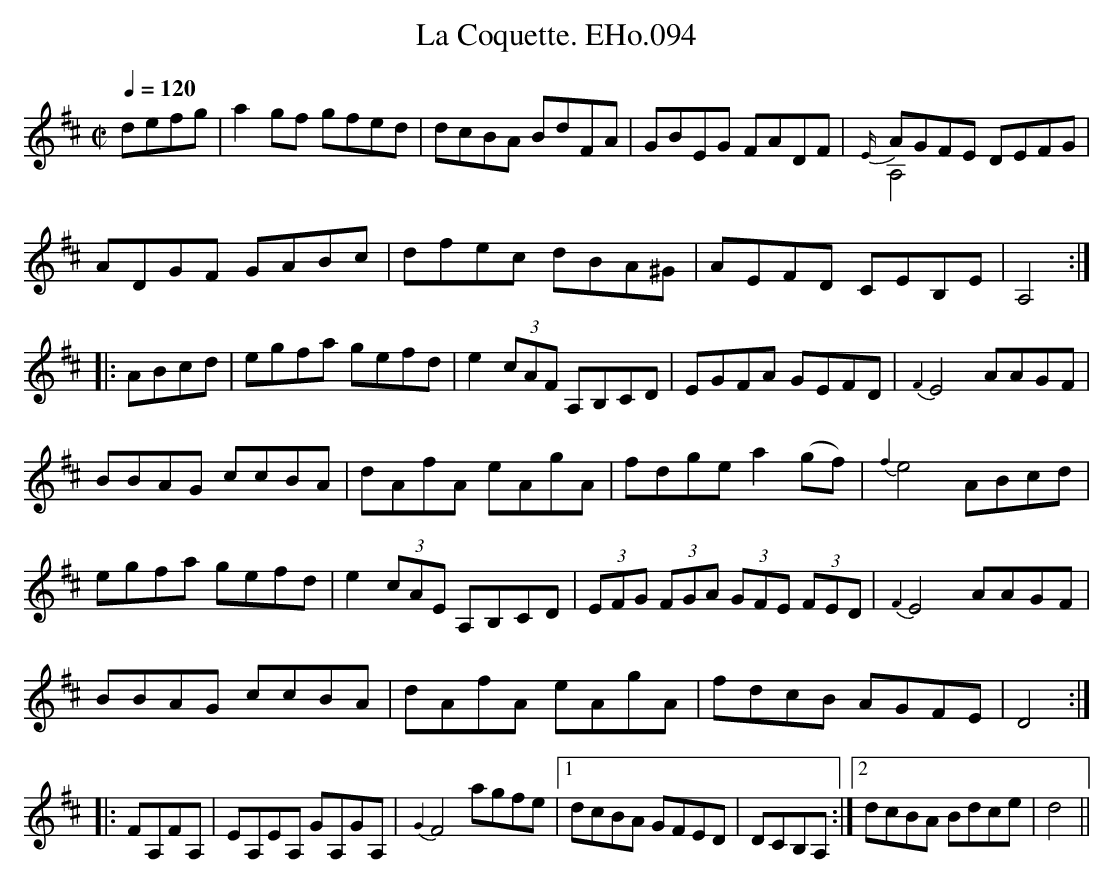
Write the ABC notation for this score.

X:1
T:Coquette. EHo.094, La
M:C|
L:1/8
Q:1/4=120
K:D
defg|a2gf gfed|dcBA BdFA|GBEG FADF|{E/}AGFE DEFG &A,4|
ADGF GABc|dfec dBA^G|AEFD CEB,E|A,4:|
|:ABcd|egfa gefd|e2(3cAF A,B,CD|EGFA GEFD|{F2}E4 AAGF|
BBAG ccBA|dAfA eAgA|fdge a2(gf)|{f2}e4ABcd|
egfa gefd|e2(3cAE A,B,CD|(3EFG (3FGA (3GFE (3FED|{F2}E4 AAGF|
BBAG ccBA|dAfA eAgA|fdcB AGFE|D4:|
|:FA,FA,|EA,EA, GA,GA,|{G2}F4agfe|1dcBA GFED|DCB,A,:|2dcBA Bdce|d4||
